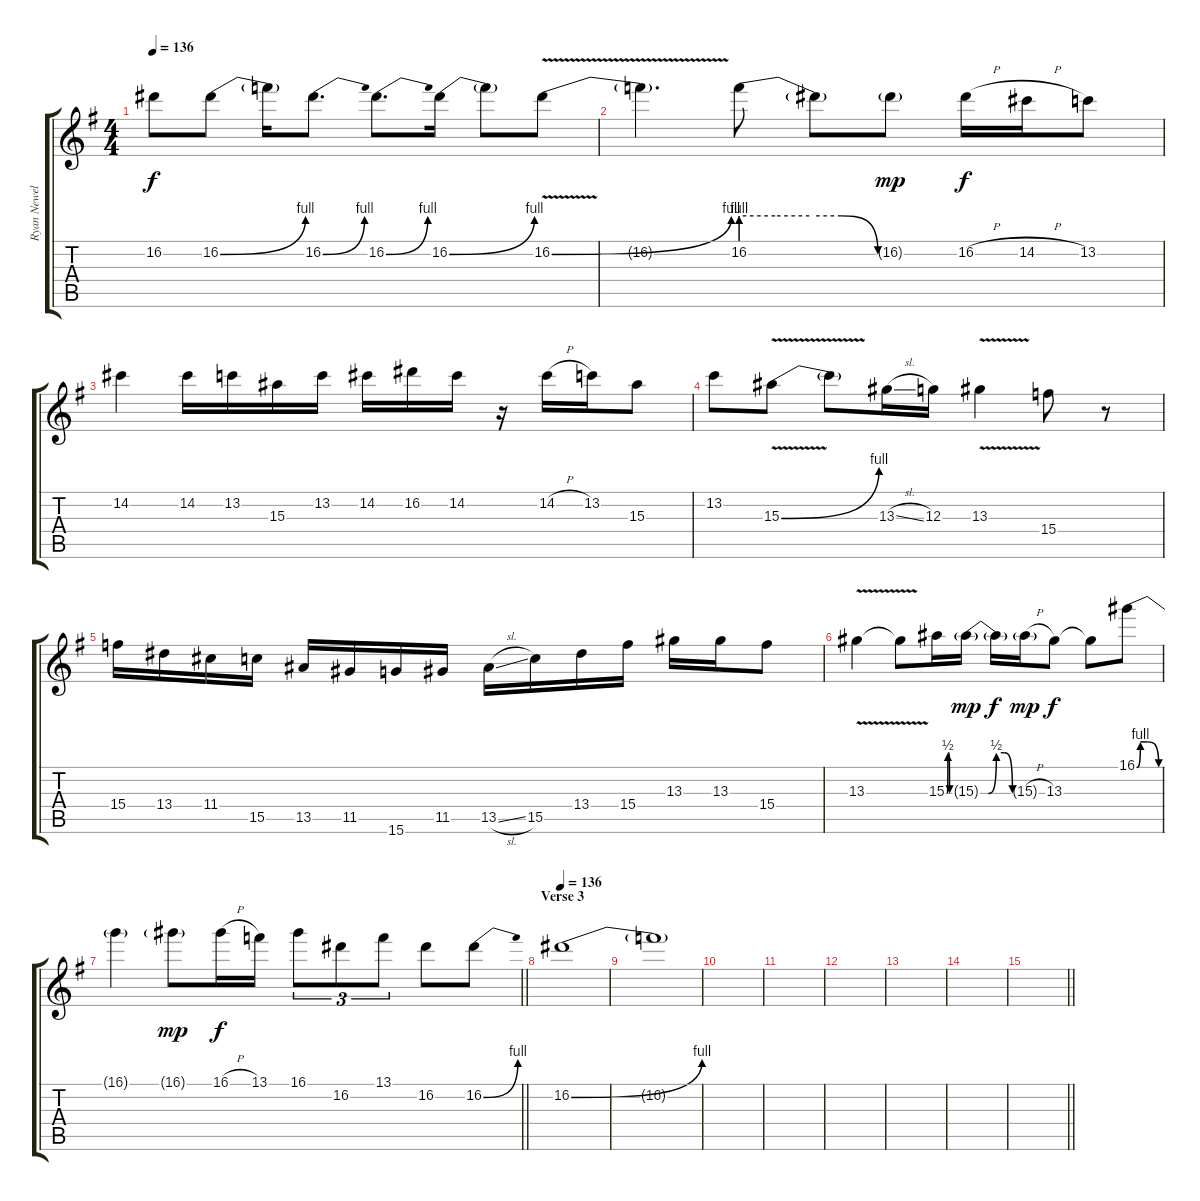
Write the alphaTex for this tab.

\track ("Ryan Newell Solo" "Ryan Newel") {instrument distortionguitar}
\staff {score tabs}
\tuning (E4 B3 G3 D3 A2 E2) {hide}
\ts (4 4)
\tempo 136
\clef g2
\ks g
16.2{t}.8{dy f} 16.2{be (bend 0 0 60 4)}.8 16.2{t}.16 16.2{be (bend 0 0 60 4)}.8{d} 16.2{be (bend 0 0 60 4)}.8{d} 16.2{be (bend 0 0 60 4)}.16 16.2{t}.8 16.2{be (bend 0 0 60 4) v}.8 |
16.2{t}.4{d} 16.2{be (custom 0 4 15 4 30 4 44 4 60 0)}.8 16.2{t}.8 16.2{g}.8{dy mp} 16.2{h}.16{dy f} 14.2{h}.16 13.2.8 |
14.2.4 14.2.16 13.2.16 15.3.16 13.2.16 14.2.16 16.2.16 14.2.16 r.16 14.2{h}.16 13.2.16 15.3.8 |
13.2.8 15.3{be (bend 0 0 60 4) v}.8 15.3{t}.8 13.3{sl}.16 12.3.16 13.3{v}.4 15.4.8 r.8 |
15.4.16 13.4.16 11.4.16 15.5.16 13.5.16 11.5.16 15.6.16 11.5.16 13.5{sl}.16 15.5.16 13.4.16 15.4.16 13.3.16 13.3.16 15.4.8 |
13.3{v}.4 13.3{t}.8 15.3{be (custom 0 0 15 0 30 2 45 2 60 0)}.16 15.3{be (custom 0 0 15 0 30 2 45 2 60 0) g}.16{dy mp} 15.3{t}.16{dy f} 15.3{h g}.16{dy mp} 13.3.8{dy f} 13.3{t}.8 16.1{be (custom 0 0 10 4 20 4 30 4 60 0)}.8 |
\barLineRight lightlight
16.1{t}.4 16.1{g}.8{dy mp} 16.1{h}.16{dy f} 13.1.16 16.1.8{tu (3 2)} 16.2.8{tu (3 2)} 13.1.8{tu (3 2)} 16.2.8 16.2{be (bend 0 0 60 4)}.8 |
\section ("" "Verse 3")
\tempo 136
16.2{be (bend 0 0 60 4)}.1 |
16.2{t}.1 |
|
|
|
|
|
\barLineRight lightlight
